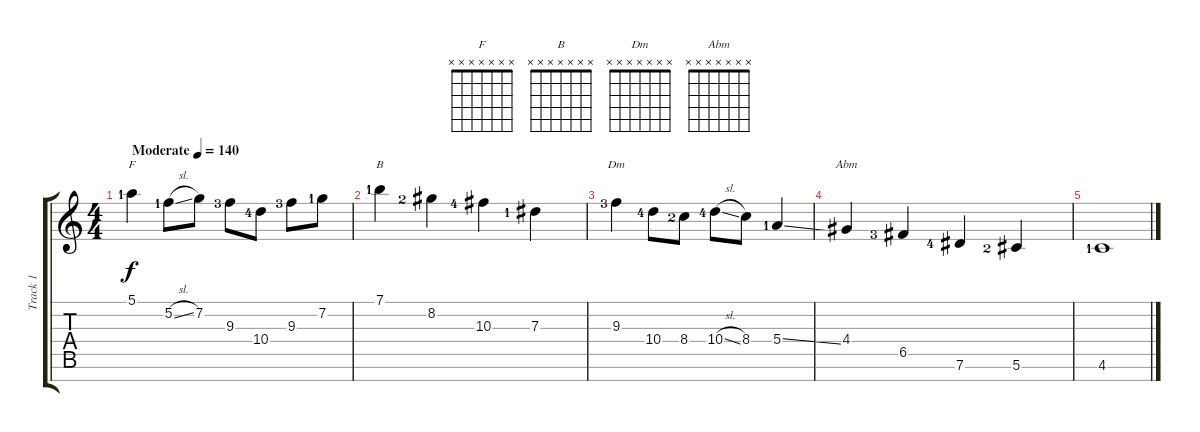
\track ("Track 1" "Track 1") {instrument electricguitarjazz}
\staff {score tabs}
\tuning (E4 C4 Ab3 E3 C3 Ab2 E2) {hide}
\chord ("F" x x x x x x x)
\chord ("B" x x x x x x x)
\chord ("Dm" x x x x x x x)
\chord ("Abm" x x x x x x x)
\ts (4 4)
\tempo (140 "Moderate")
\clef g2
\ks c
5.1{lf 2}.4{ch "F" dy f instrument electricguitarjazz} 5.2{sl lf 2}.8 7.2.8 9.3{lf 4}.8 10.4{lf 5}.8 9.3{lf 4}.8 7.2{lf 2}.8 |
7.1{lf 2}.4{ch "B"} 8.2{lf 3}.4 10.3{lf 5}.4 7.3{lf 2}.4 |
9.3{lf 4}.4{ch "Dm"} 10.4{lf 5}.8 8.4{lf 3}.8 10.4{sl lf 5}.8 8.4.8 5.4{ss lf 2}.4 |
4.4.4{ch "Abm"} 6.5{lf 4}.4 7.6{lf 5}.4 5.6{lf 3}.4 |
4.6{lf 2}.1
